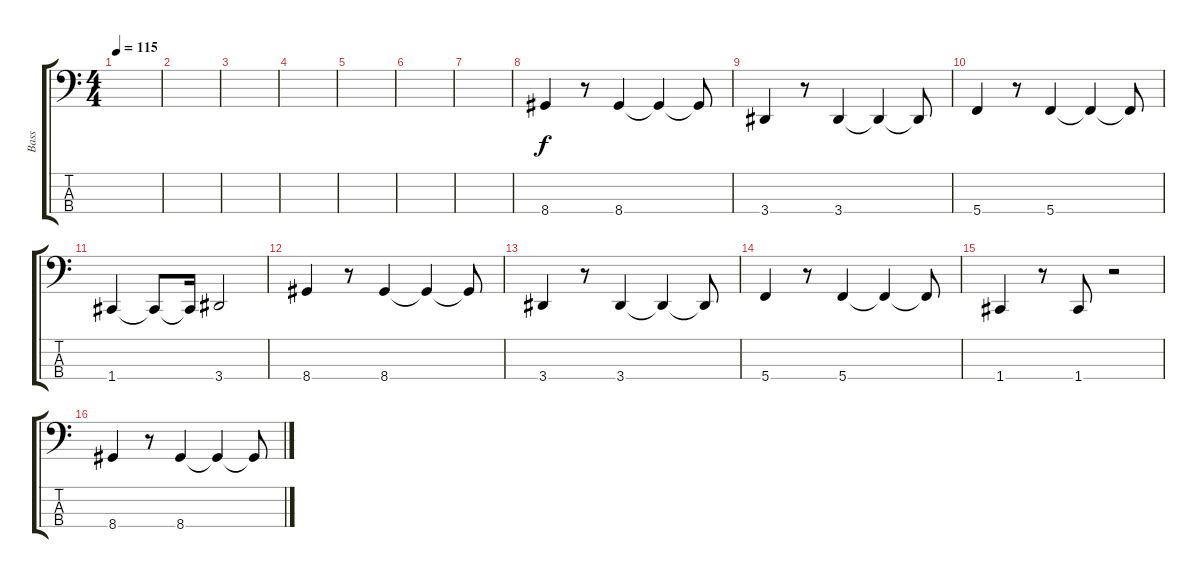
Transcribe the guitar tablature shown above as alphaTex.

\track ("Bass" "Bass") {instrument electricbassfinger}
\staff {score tabs}
\tuning (Eb2 Bb1 F1 C1) {hide}
\ts (4 4)
\tempo 115
\clef f4
\ks c
|
|
|
|
|
|
|
8.4.4 r.8 8.4.4 8.4{t}.4 8.4{t}.8 |
3.4.4 r.8 3.4.4 3.4{t}.4 3.4{t}.8 |
5.4.4 r.8 5.4.4 5.4{t}.4 5.4{t}.8 |
1.4.4 1.4{t}.8 1.4{t}.16 3.4.2 |
8.4.4 r.8 8.4.4 8.4{t}.4 8.4{t}.8 |
3.4.4 r.8 3.4.4 3.4{t}.4 3.4{t}.8 |
5.4.4 r.8 5.4.4 5.4{t}.4 5.4{t}.8 |
1.4.4 r.8 1.4.8 r.2 |
8.4.4 r.8 8.4.4 8.4{t}.4 8.4{t}.8
